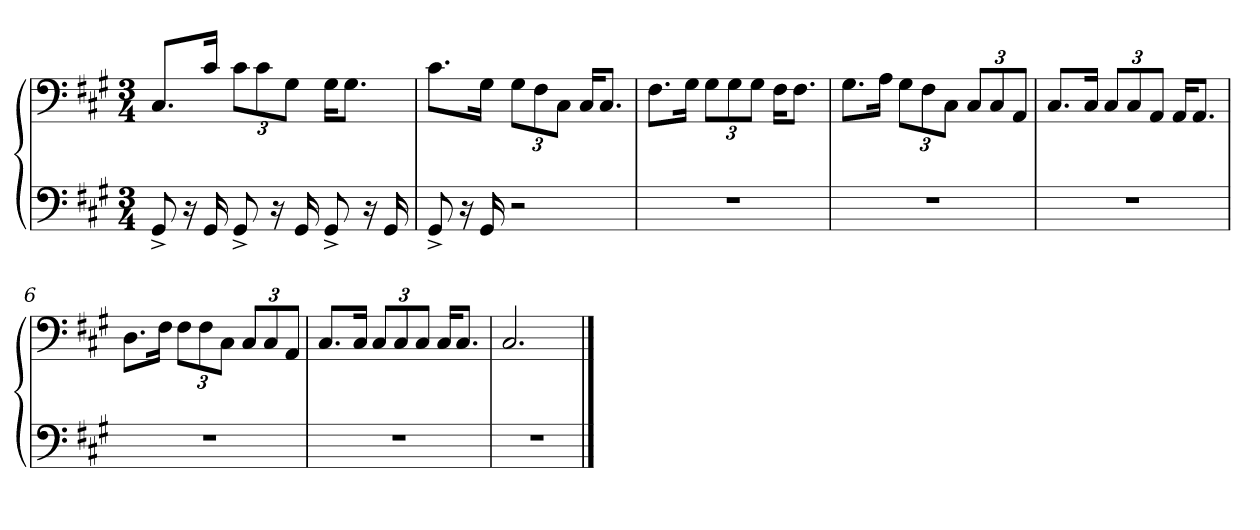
**kern	**kern
*part1	*part1
*staff2	*staff1
*clefF4	*clefF4
*k[f#c#g#]	*k[f#c#g#]
*M3/4	*M3/4
=1	=1
8GG#^/	8.C#/L
16r	.
16GG#/	16c#/Jk
8GG#^/	12c#\L
.	12c#\
16r	.
.	12G#\J
16GG#/	.
8GG#^/	16G#\KL
.	8.G#\J
16r	.
16GG#/	.
=2	=2
8GG#^/	8.c#\L
16r	.
16GG#/	16G#\Jk
2r	12G#\L
.	12F#\
.	12C#\J
.	16C#/KL
.	8.C#/J
=3	=3
2.r	8.F#\L
.	16G#\Jk
.	12G#\L
.	12G#\
.	12G#\J
.	16F#\KL
.	8.F#\J
=4	=4
2.r	8.G#\L
.	16A\Jk
.	12G#\L
.	12F#\
.	12C#\J
.	12C#/L
.	12C#/
.	12AA/J
=5	=5
2.r	8.C#/L
.	16C#/Jk
.	12C#/L
.	12C#/
.	12AA/J
.	16AA/KL
.	8.AA/J
=6	=6
2.r	8.D\L
.	16F#\Jk
.	12F#\L
.	12F#\
.	12C#\J
.	12C#/L
.	12C#/
.	12AA/J
=7	=7
2.r	8.C#/L
.	16C#/Jk
.	12C#/L
.	12C#/
.	12C#/J
.	16C#/KL
.	8.C#/J
=8	=8
2.r	2.C#/
==	==
*-	*-
